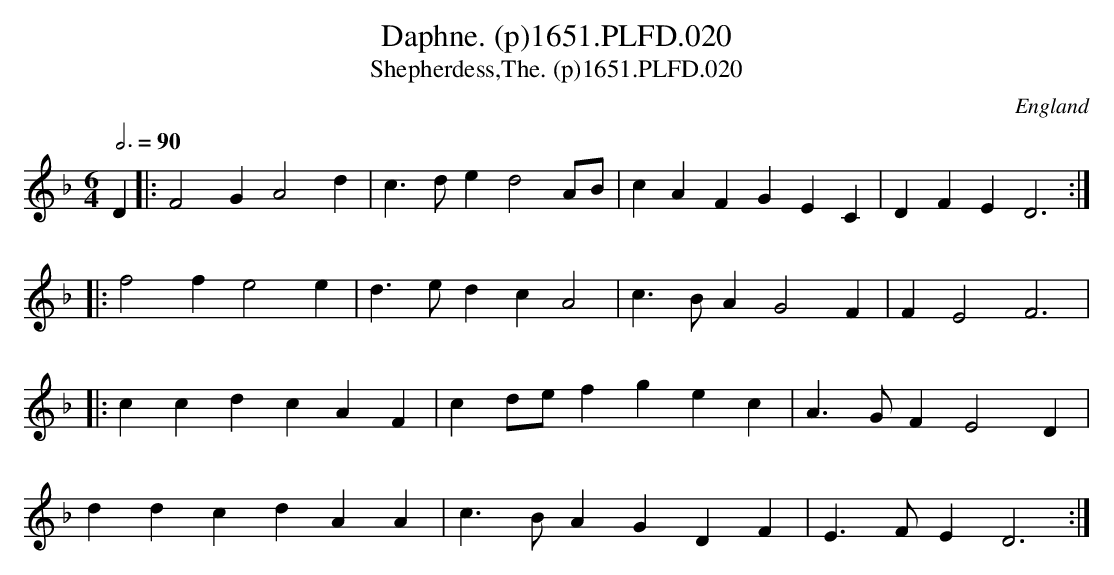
X:1
T:Daphne. (p)1651.PLFD.020
T:Shepherdess,The. (p)1651.PLFD.020
M:6/4
L:1/4
Q:3/4=90
O:England
K:F
D \
|: F2G A2d | c>de d2A/B/ | cAF GEC | DFE D3 :|
|: f2f e2e | d>ed cA2    | c>BAG2 F | FE2 F3 |
|: ccd cAF | cd/e/f gec  | A>GF E2D |
   ddc dAA | c>BA   GDF  | E>FE D3 :|
